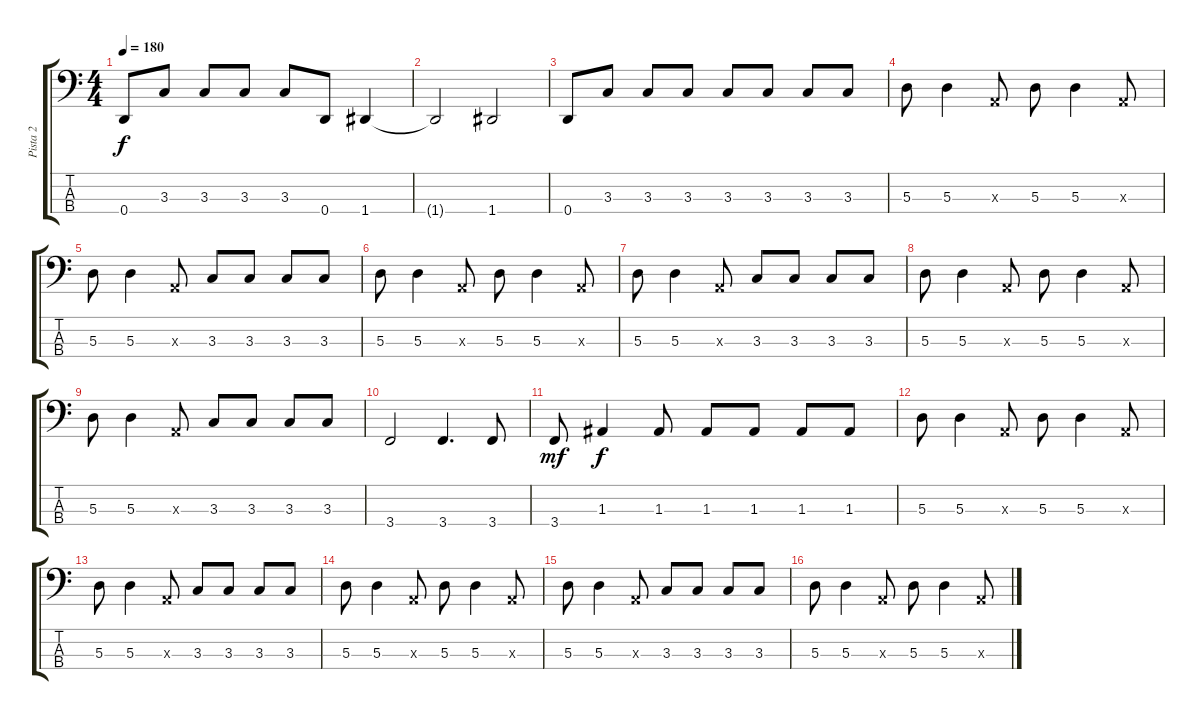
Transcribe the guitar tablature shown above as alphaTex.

\track ("Pista 2" "Pista 2") {instrument electricbasspick}
\staff {score tabs}
\tuning (G2 D2 A1 D1) {hide}
\ts (4 4)
\tempo 180
\clef f4
\ks c
0.4.8{dy f} 3.3.8 3.3.8 3.3.8 3.3.8 0.4.8 1.4.4 |
1.4{t}.2 1.4.2 |
0.4.8 3.3.8 3.3.8 3.3.8 3.3.8 3.3.8 3.3.8 3.3.8 |
5.3.8 5.3.4 0.3{x}.8 5.3.8 5.3.4 0.3{x}.8 |
5.3.8 5.3.4 0.3{x}.8 3.3.8 3.3.8 3.3.8 3.3.8 |
5.3.8 5.3.4 0.3{x}.8 5.3.8 5.3.4 0.3{x}.8 |
5.3.8 5.3.4 0.3{x}.8 3.3.8 3.3.8 3.3.8 3.3.8 |
5.3.8 5.3.4 0.3{x}.8 5.3.8 5.3.4 0.3{x}.8 |
5.3.8 5.3.4 0.3{x}.8 3.3.8 3.3.8 3.3.8 3.3.8 |
3.4.2 3.4.4{d} 3.4.8 |
3.4.8{dy mf} 1.3.4{dy f} 1.3.8 1.3.8 1.3.8 1.3.8 1.3.8 |
5.3.8 5.3.4 0.3{x}.8 5.3.8 5.3.4 0.3{x}.8 |
5.3.8 5.3.4 0.3{x}.8 3.3.8 3.3.8 3.3.8 3.3.8 |
5.3.8 5.3.4 0.3{x}.8 5.3.8 5.3.4 0.3{x}.8 |
5.3.8 5.3.4 0.3{x}.8 3.3.8 3.3.8 3.3.8 3.3.8 |
5.3.8 5.3.4 0.3{x}.8 5.3.8 5.3.4 0.3{x}.8
